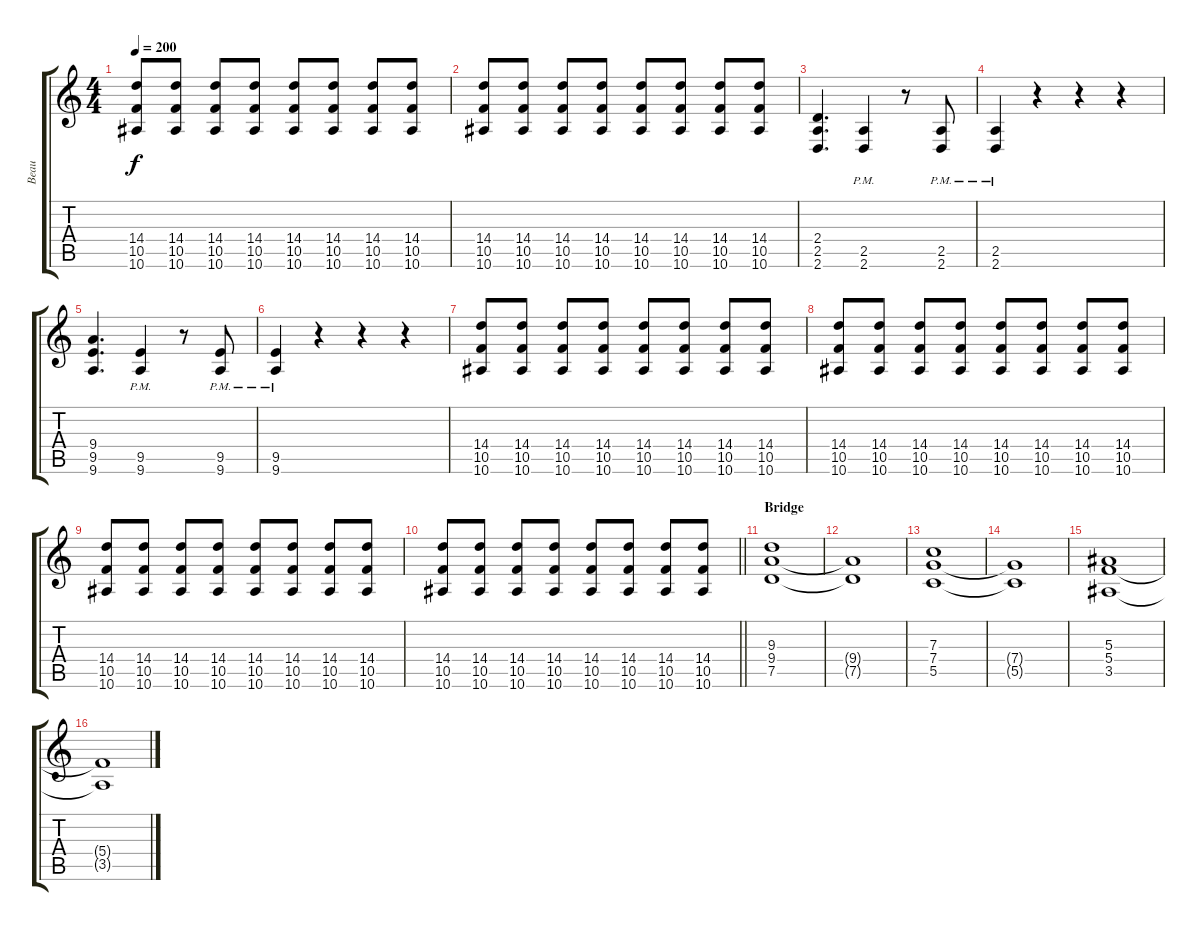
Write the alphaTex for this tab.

\track ("Beau" "Beau") {instrument distortionguitar}
\staff {score tabs}
\tuning (D4 A3 F3 C3 G2 C2) {hide}
\ts (4 4)
\tempo 200
\clef g2
\ks c
(14.4 10.5 10.6).8{dy f} (14.4 10.5 10.6).8 (14.4 10.5 10.6).8 (14.4 10.5 10.6).8 (14.4 10.5 10.6).8 (14.4 10.5 10.6).8 (14.4 10.5 10.6).8 (14.4 10.5 10.6).8 |
(14.4 10.5 10.6).8 (14.4 10.5 10.6).8 (14.4 10.5 10.6).8 (14.4 10.5 10.6).8 (14.4 10.5 10.6).8 (14.4 10.5 10.6).8 (14.4 10.5 10.6).8 (14.4 10.5 10.6).8 |
(2.4 2.5 2.6).4{d} (2.5 2.6{pm}).4 r.8 (2.5{pm} 2.6{pm}).8 |
(2.5{pm} 2.6{pm}).4 r.4 r.4 r.4 |
(9.4 9.5 9.6).4{d} (9.5 9.6{pm}).4 r.8 (9.5{pm} 9.6{pm}).8 |
(9.5{pm} 9.6{pm}).4 r.4 r.4 r.4 |
(14.4 10.5 10.6).8 (14.4 10.5 10.6).8 (14.4 10.5 10.6).8 (14.4 10.5 10.6).8 (14.4 10.5 10.6).8 (14.4 10.5 10.6).8 (14.4 10.5 10.6).8 (14.4 10.5 10.6).8 |
(14.4 10.5 10.6).8 (14.4 10.5 10.6).8 (14.4 10.5 10.6).8 (14.4 10.5 10.6).8 (14.4 10.5 10.6).8 (14.4 10.5 10.6).8 (14.4 10.5 10.6).8 (14.4 10.5 10.6).8 |
(14.4 10.5 10.6).8 (14.4 10.5 10.6).8 (14.4 10.5 10.6).8 (14.4 10.5 10.6).8 (14.4 10.5 10.6).8 (14.4 10.5 10.6).8 (14.4 10.5 10.6).8 (14.4 10.5 10.6).8 |
\barLineRight lightlight
(14.4 10.5 10.6).8 (14.4 10.5 10.6).8 (14.4 10.5 10.6).8 (14.4 10.5 10.6).8 (14.4 10.5 10.6).8 (14.4 10.5 10.6).8 (14.4 10.5 10.6).8 (14.4 10.5 10.6).8 |
\section ("" "Bridge")
(9.3 9.4 7.5).1 |
(9.4{t} 7.5{t}).1 |
(7.3 7.4 5.5).1 |
(7.4{t} 5.5{t}).1 |
(5.3 5.4 3.5).1 |
(5.4{t} 3.5{t}).1
